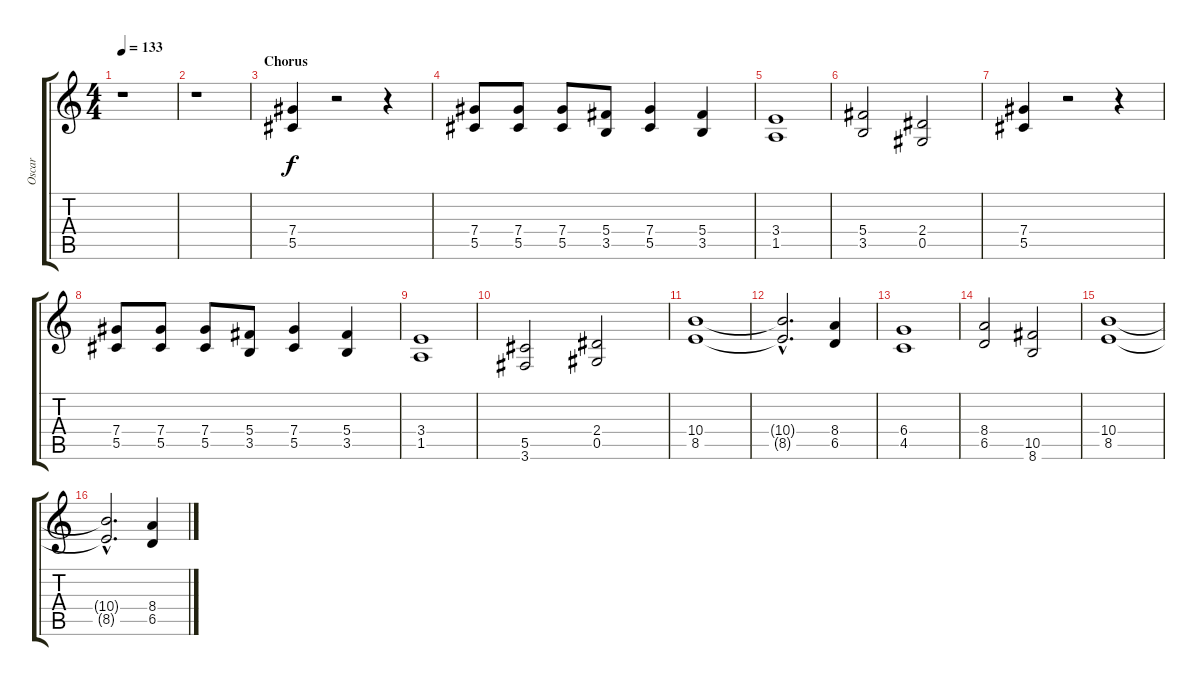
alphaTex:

\track ("Oscar" "Oscar") {instrument distortionguitar}
\staff {score tabs}
\tuning (Eb4 Bb3 Gb3 Db3 Ab2 Eb2) {hide}
\ts (4 4)
\tempo 133
\clef g2
\ks c
r.1{dy f} |
r.1 |
\section ("" "Chorus")
(7.4 5.5).4{balance 14} r.2 r.4 |
(7.4 5.5).8 (7.4 5.5).8 (7.4 5.5).8 (5.4 3.5).8 (7.4 5.5).4 (5.4 3.5).4 |
(3.4 1.5).1 |
(5.4 3.5).2 (2.4 0.5).2 |
(7.4 5.5).4 r.2 r.4 |
(7.4 5.5).8 (7.4 5.5).8 (7.4 5.5).8 (5.4 3.5).8 (7.4 5.5).4 (5.4 3.5).4 |
(3.4 1.5).1 |
(5.5 3.6).2 (2.4 0.5).2 |
(10.4 8.5).1 |
(10.4{hac t} 8.5{hac t}).2{d} (8.4 6.5).4 |
(6.4 4.5).1 |
(8.4 6.5).2 (10.5 8.6).2 |
(10.4 8.5).1 |
(10.4{hac t} 8.5{hac t}).2{d} (8.4 6.5).4
